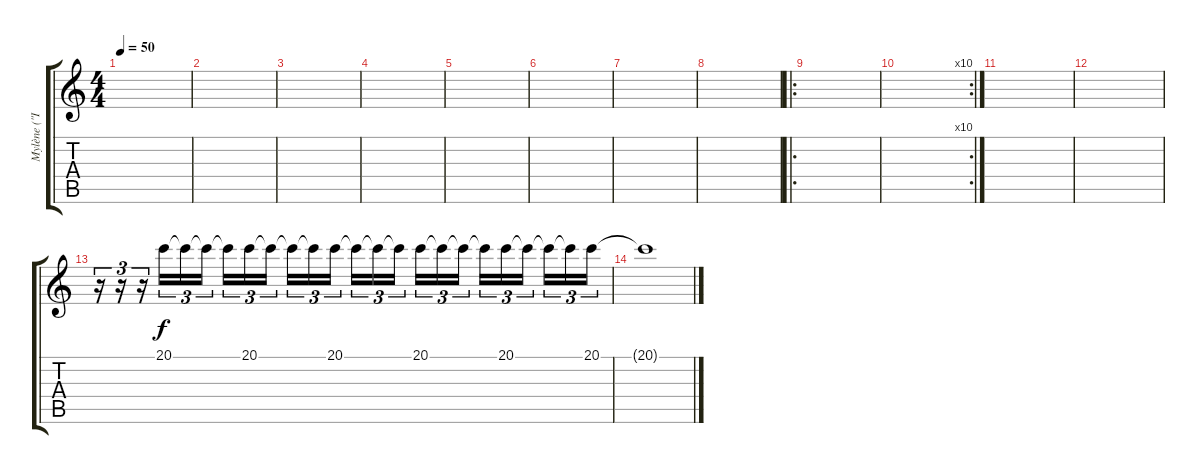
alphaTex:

\track ("Mylène (\"Innamoramento\")" "Mylène (\"I") {instrument pad7halo}
\staff {score tabs}
\tuning (E4 B3 G3 D3 A2 E2) {hide}
\ts (4 4)
\tempo 50
\clef g2
\ks c
|
|
|
|
|
|
|
|
\ro
|
\rc 10
|
|
|
r.16{tu (3 2)} r.16{tu (3 2)} r.16{tu (3 2)} 20.1.16{tu (3 2)} 20.1{t}.16{tu (3 2)} 20.1{t}.16{tu (3 2)} 20.1{t}.16{tu (3 2)} 20.1.16{tu (3 2)} 20.1{t}.16{tu (3 2)} 20.1{t}.16{tu (3 2)} 20.1{t}.16{tu (3 2)} 20.1.16{tu (3 2)} 20.1{t}.16{tu (3 2)} 20.1{t}.16{tu (3 2)} 20.1{t}.16{tu (3 2)} 20.1.16{tu (3 2)} 20.1{t}.16{tu (3 2)} 20.1{t}.16{tu (3 2)} 20.1{t}.16{tu (3 2)} 20.1.16{tu (3 2)} 20.1{t}.16{tu (3 2)} 20.1{t}.16{tu (3 2)} 20.1{t}.16{tu (3 2)} 20.1.16{tu (3 2)} |
20.1{t}.1{volume 0}
